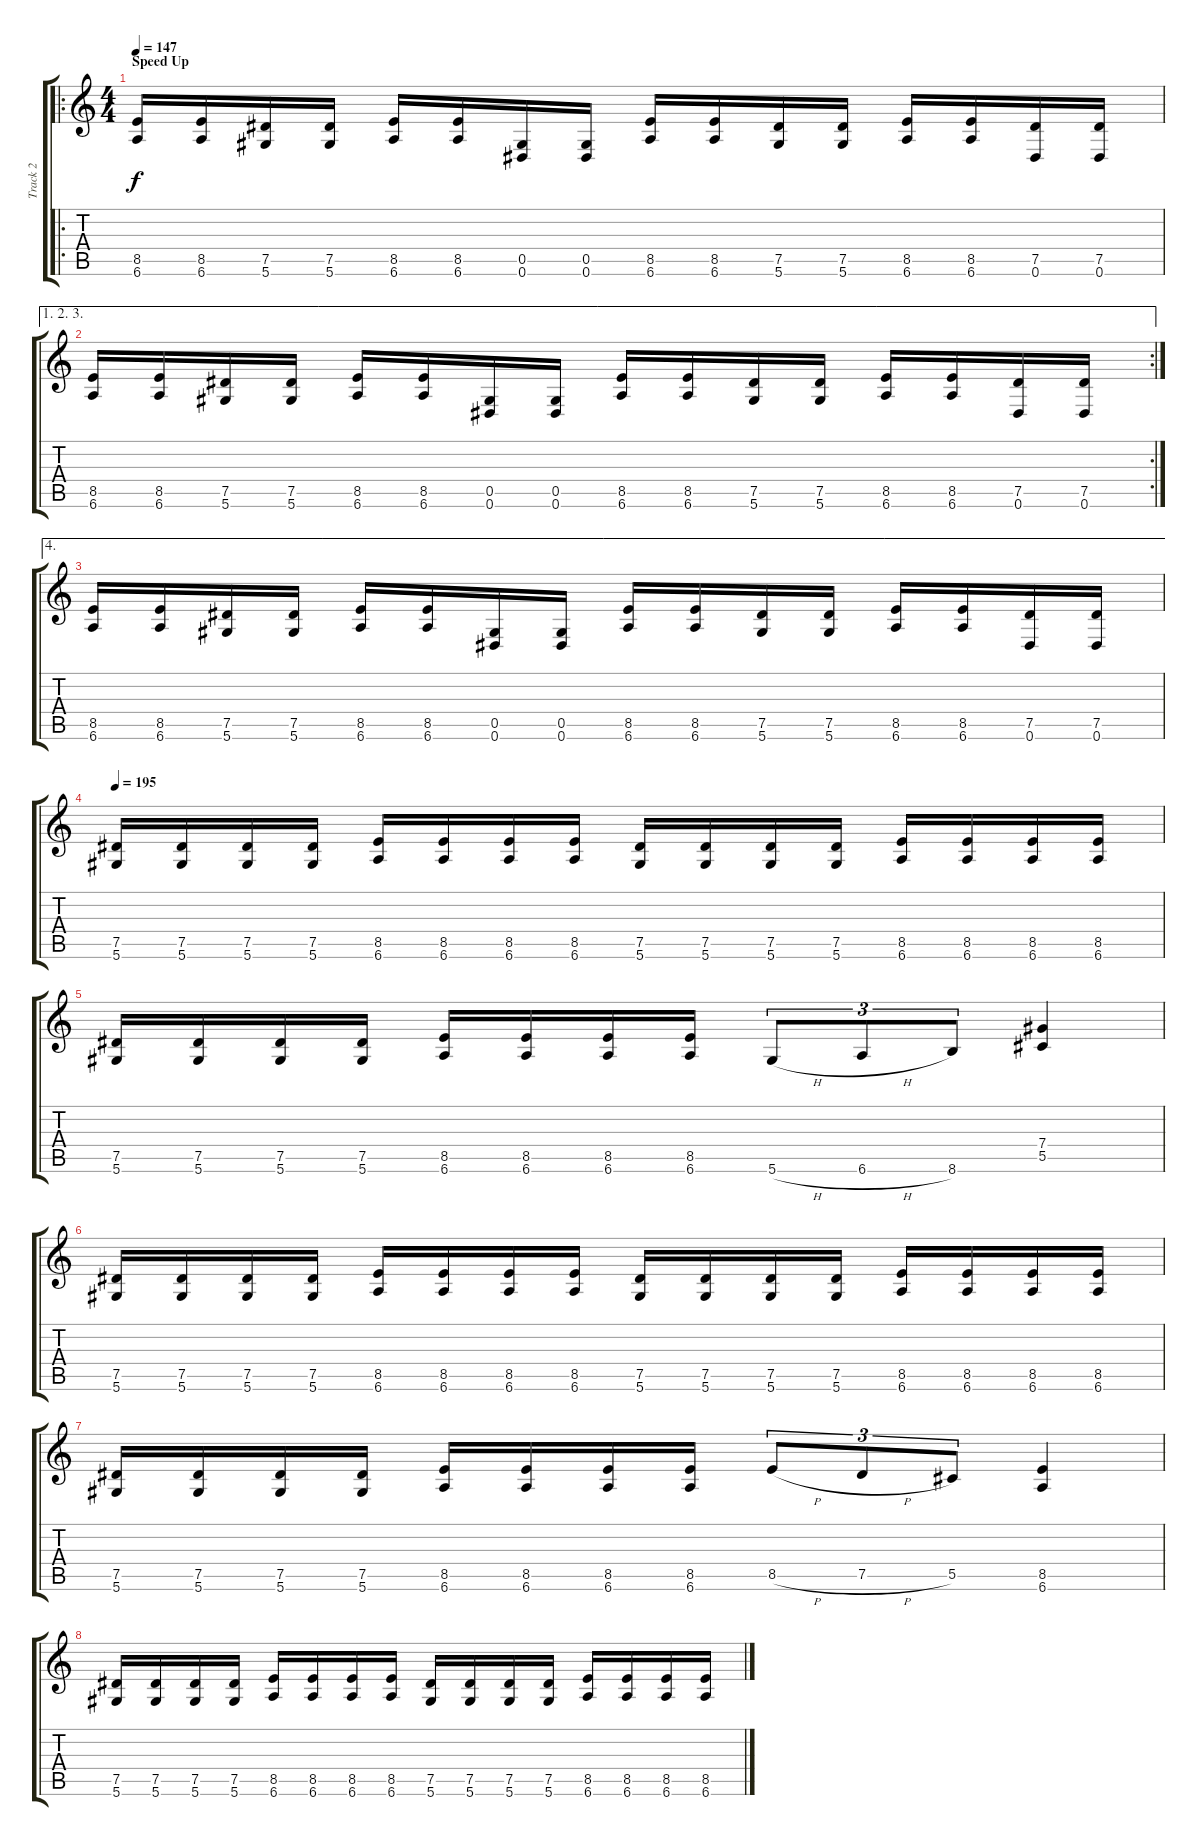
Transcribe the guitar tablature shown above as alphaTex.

\track ("Track 2" "Track 2") {instrument distortionguitar}
\staff {score tabs}
\tuning (Eb4 Bb3 Gb3 Db3 Ab2 Eb2) {hide}
\ro
\ts (4 4)
\section ("" "Speed Up")
\tempo 147
\clef g2
\ks c
(8.5 6.6).16{dy f} (8.5 6.6).16 (7.5 5.6).16 (7.5 5.6).16 (8.5 6.6).16 (8.5 6.6).16 (0.5 0.6).16 (0.5 0.6).16 (8.5 6.6).16 (8.5 6.6).16 (7.5 5.6).16 (7.5 5.6).16 (8.5 6.6).16 (8.5 6.6).16 (7.5 0.6).16 (7.5 0.6).16 |
\ae (1 2 3)
\rc 2
(8.5 6.6).16 (8.5 6.6).16 (7.5 5.6).16 (7.5 5.6).16 (8.5 6.6).16 (8.5 6.6).16 (0.5 0.6).16 (0.5 0.6).16 (8.5 6.6).16 (8.5 6.6).16 (7.5 5.6).16 (7.5 5.6).16 (8.5 6.6).16 (8.5 6.6).16 (7.5 0.6).16 (7.5 0.6).16 |
\ae 4
(8.5 6.6).16 (8.5 6.6).16 (7.5 5.6).16 (7.5 5.6).16 (8.5 6.6).16 (8.5 6.6).16 (0.5 0.6).16 (0.5 0.6).16 (8.5 6.6).16 (8.5 6.6).16 (7.5 5.6).16 (7.5 5.6).16 (8.5 6.6).16 (8.5 6.6).16 (7.5 0.6).16 (7.5 0.6).16 |
\tempo 195
(7.5 5.6).16 (7.5 5.6).16 (7.5 5.6).16 (7.5 5.6).16 (8.5 6.6).16 (8.5 6.6).16 (8.5 6.6).16 (8.5 6.6).16 (7.5 5.6).16 (7.5 5.6).16 (7.5 5.6).16 (7.5 5.6).16 (8.5 6.6).16 (8.5 6.6).16 (8.5 6.6).16 (8.5 6.6).16 |
(7.5 5.6).16 (7.5 5.6).16 (7.5 5.6).16 (7.5 5.6).16 (8.5 6.6).16 (8.5 6.6).16 (8.5 6.6).16 (8.5 6.6).16 5.6{h}.8{tu (3 2)} 6.6{h}.8{tu (3 2)} 8.6.8{tu (3 2)} (7.4 5.5).4 |
(7.5 5.6).16 (7.5 5.6).16 (7.5 5.6).16 (7.5 5.6).16 (8.5 6.6).16 (8.5 6.6).16 (8.5 6.6).16 (8.5 6.6).16 (7.5 5.6).16 (7.5 5.6).16 (7.5 5.6).16 (7.5 5.6).16 (8.5 6.6).16 (8.5 6.6).16 (8.5 6.6).16 (8.5 6.6).16 |
(7.5 5.6).16 (7.5 5.6).16 (7.5 5.6).16 (7.5 5.6).16 (8.5 6.6).16 (8.5 6.6).16 (8.5 6.6).16 (8.5 6.6).16 8.5{h}.8{tu (3 2)} 7.5{h}.8{tu (3 2)} 5.5.8{tu (3 2)} (8.5 6.6).4 |
(7.5 5.6).16 (7.5 5.6).16 (7.5 5.6).16 (7.5 5.6).16 (8.5 6.6).16 (8.5 6.6).16 (8.5 6.6).16 (8.5 6.6).16 (7.5 5.6).16 (7.5 5.6).16 (7.5 5.6).16 (7.5 5.6).16 (8.5 6.6).16 (8.5 6.6).16 (8.5 6.6).16 (8.5 6.6).16
